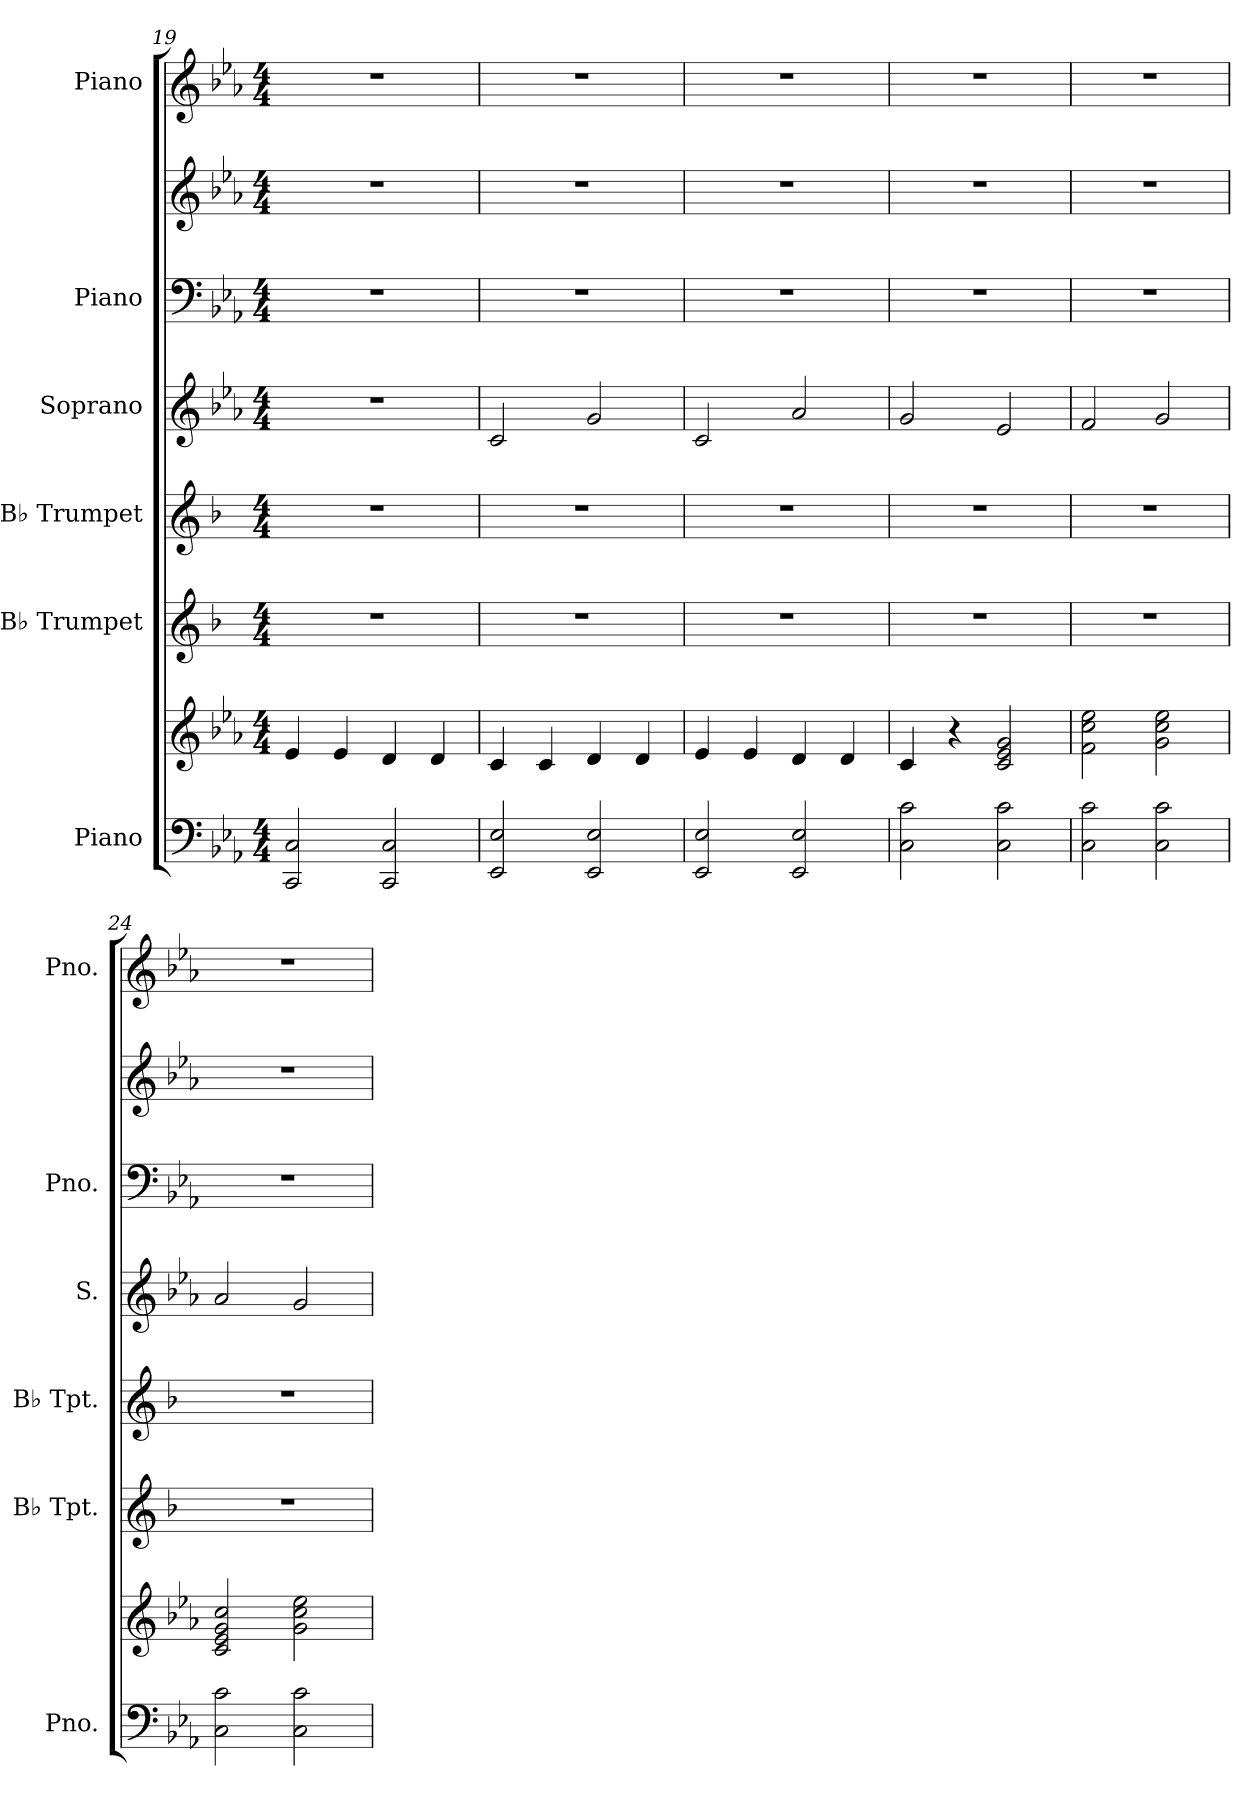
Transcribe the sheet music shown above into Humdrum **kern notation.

**kern	**kern	**kern	**kern	**kern	**kern	**kern	**kern
*part6	*part6	*part5	*part4	*part3	*part2	*part2	*part1
*staff8	*staff7	*staff6	*staff5	*staff4	*staff3	*staff2	*staff1
*I"Piano	*	*I"B♭ Trumpet	*I"B♭ Trumpet	*I"Soprano	*I"Piano	*	*I"Piano
*I'Pno.	*	*I'B♭ Tpt.	*I'B♭ Tpt.	*I'S.	*I'Pno.	*	*I'Pno.
*clefF4	*clefG2	*clefG2	*clefG2	*clefG2	*clefF4	*clefG2	*clefG2
*	*	*ITrd1c2	*ITrd1c2	*	*	*	*
*k[b-e-a-]	*k[b-e-a-]	*k[b-e-a-]	*k[b-e-a-]	*k[b-e-a-]	*k[b-e-a-]	*k[b-e-a-]	*k[b-e-a-]
*M4/4	*M4/4	*M4/4	*M4/4	*M4/4	*M4/4	*M4/4	*M4/4
=19	=19	=19	=19	=19	=19	=19	=19
2CC/ 2C/	4e-/	1r	1r	1r	1r	1r	1r
.	4e-/	.	.	.	.	.	.
2CC/ 2C/	4d/	.	.	.	.	.	.
.	4d/	.	.	.	.	.	.
=20	=20	=20	=20	=20	=20	=20	=20
2EE-/ 2E-/	4c/	1r	1r	2c/	1r	1r	1r
.	4c/	.	.	.	.	.	.
2EE-/ 2E-/	4d/	.	.	2g/	.	.	.
.	4d/	.	.	.	.	.	.
=21	=21	=21	=21	=21	=21	=21	=21
2EE-/ 2E-/	4e-/	1r	1r	2c/	1r	1r	1r
.	4e-/	.	.	.	.	.	.
2EE-/ 2E-/	4d/	.	.	2a-/	.	.	.
.	4d/	.	.	.	.	.	.
=22	=22	=22	=22	=22	=22	=22	=22
2C\ 2c\	4c/	1r	1r	2g/	1r	1r	1r
.	4r	.	.	.	.	.	.
2C\ 2c\	2c/ 2e-/ 2g/	.	.	2e-/	.	.	.
!!LO:PB:g=z
=23	=23	=23	=23	=23	=23	=23	=23
2C\ 2c\	2f\ 2cc\ 2ee-\	1r	1r	2f/	1r	1r	1r
2C\ 2c\	2g\ 2cc\ 2ee-\	.	.	2g/	.	.	.
=24	=24	=24	=24	=24	=24	=24	=24
2C\ 2c\	2c/ 2e-/ 2g/ 2cc/	1r	1r	2a-/	1r	1r	1r
2C\ 2c\	2g\ 2cc\ 2ee-\	.	.	2g/	.	.	.
=	=	=	=	=	=	=	=
*-	*-	*-	*-	*-	*-	*-	*-
